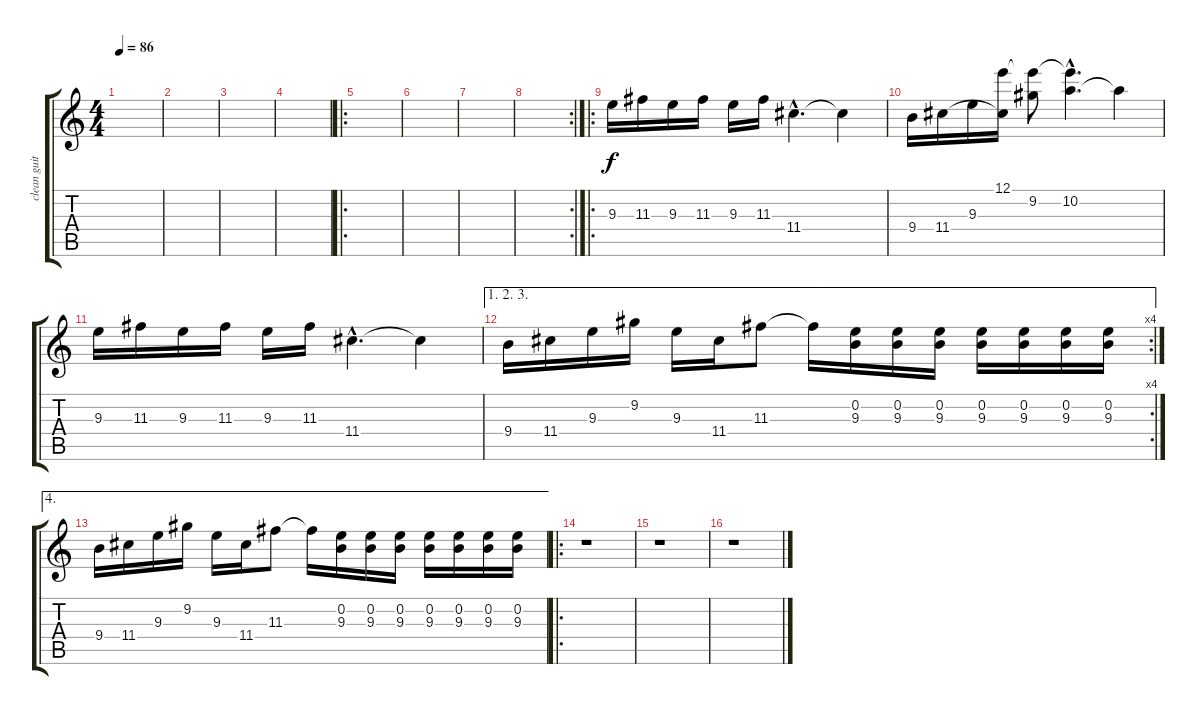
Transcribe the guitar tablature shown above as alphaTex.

\track ("clean guitar" "clean guit") {instrument electricguitarclean}
\staff {score tabs}
\tuning (E4 B3 G3 D3 A2 E2) {hide}
\ts (4 4)
\tempo 86
\clef g2
\ks c
|
|
|
|
\ro
|
|
|
\rc 2
|
\ro
9.3.16 11.3.16 9.3.16 11.3.16 9.3.16 11.3.16 11.4{hac}.4{d} 11.4{t}.4 |
9.4.16 11.4.16 9.3.16 (12.1 11.4{t}).16 (12.1{t} 9.2).8 (12.1{hac t} 10.2{hac}).4{d} 10.2{t}.4 |
9.3.16 11.3.16 9.3.16 11.3.16 9.3.16 11.3.16 11.4{hac}.4{d} 11.4{t}.4 |
\ae (1 2 3)
\rc 4
9.4.16 11.4.16 9.3.16 9.2.16 9.3.16 11.4.16 11.3.8 11.3{t}.16 (0.2 9.3).16 (0.2 9.3).16 (0.2 9.3).16 (0.2 9.3).16 (0.2 9.3).16 (0.2 9.3).16 (0.2 9.3).16 |
\ae 4
9.4.16 11.4.16 9.3.16 9.2.16 9.3.16 11.4.16 11.3.8 11.3{t}.16 (0.2 9.3).16 (0.2 9.3).16 (0.2 9.3).16 (0.2 9.3).16 (0.2 9.3).16 (0.2 9.3).16 (0.2 9.3).16 |
\ro
r.1 |
r.1 |
r.1
